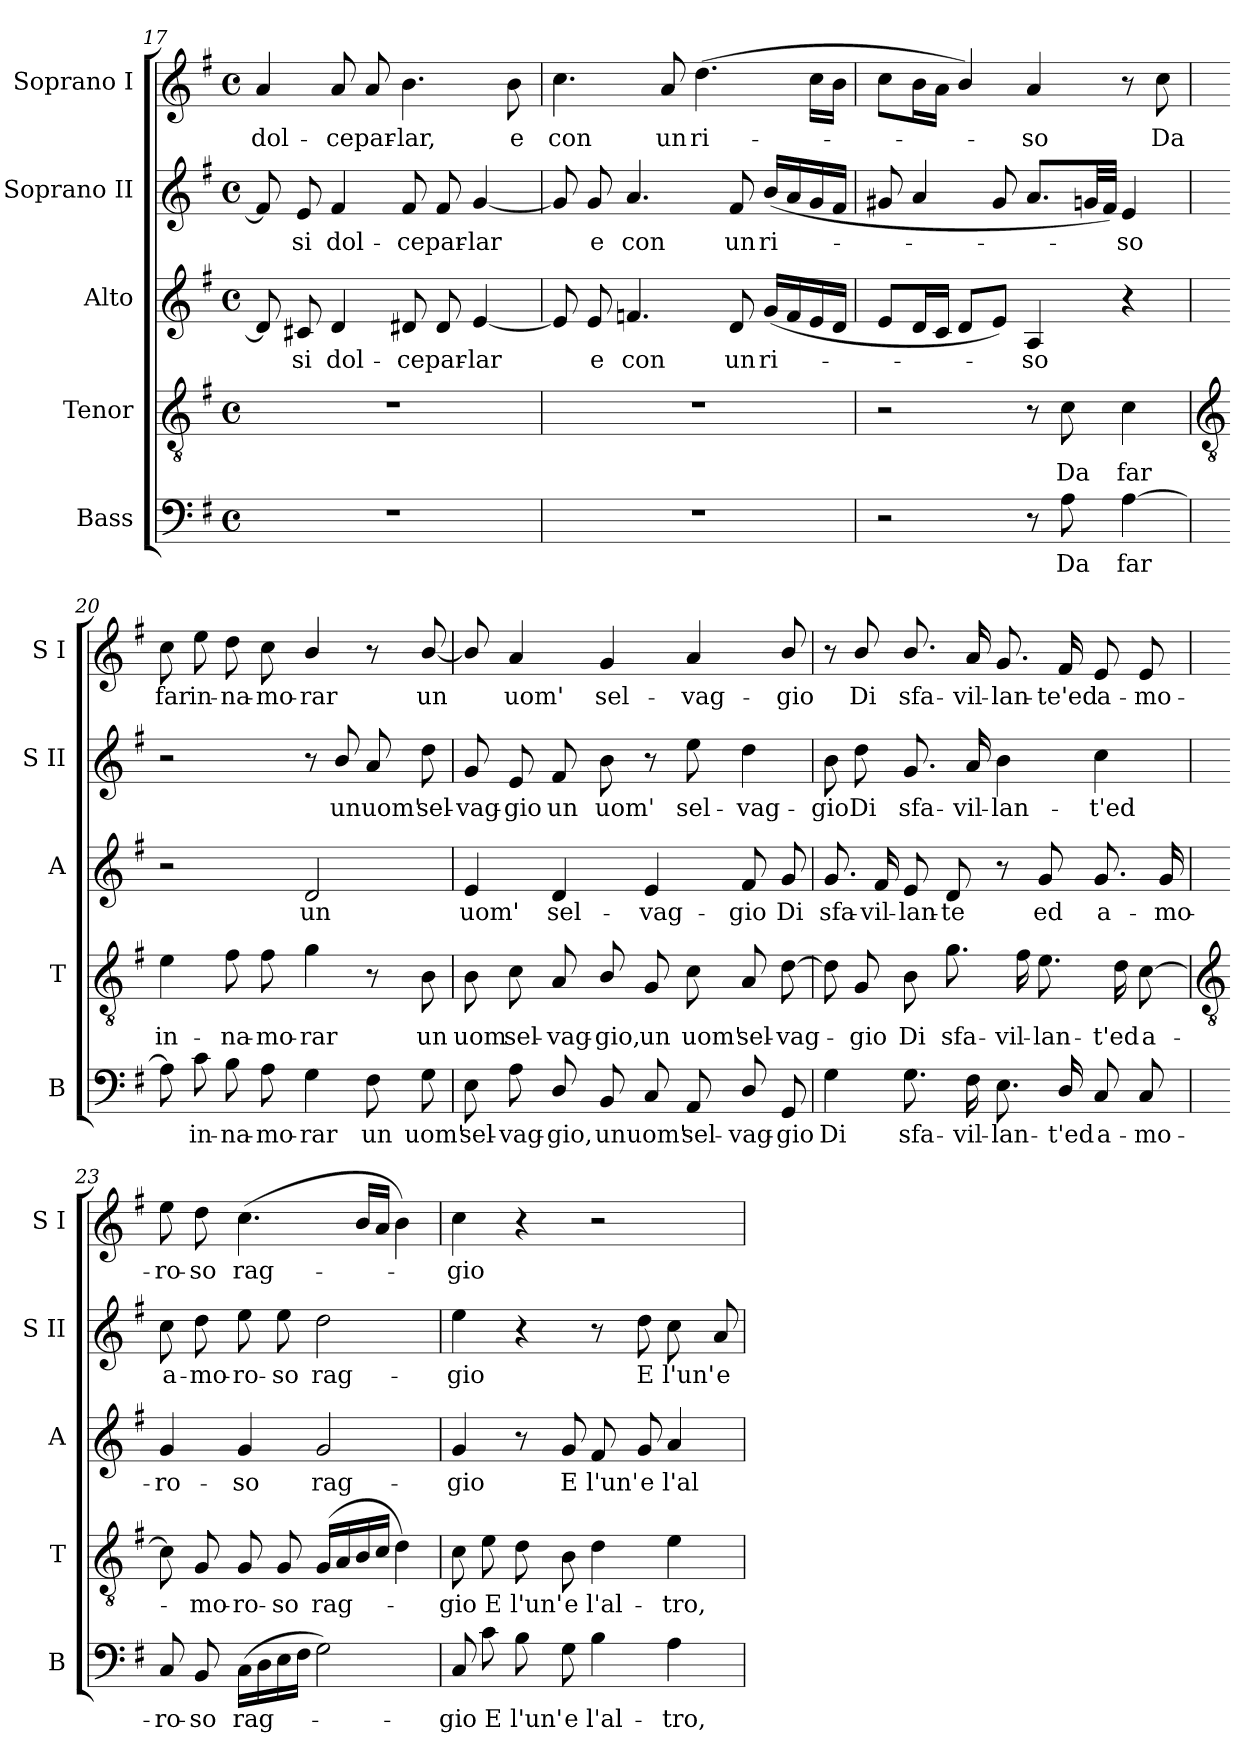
**kern	**text	**kern	**text	**kern	**text	**kern	**text	**kern	**text
*part5	*part5	*part4	*part4	*part3	*part3	*part2	*part2	*part1	*part1
*staff5	*staff5	*staff4	*staff4	*staff3	*staff3	*staff2	*staff2	*staff1	*staff1
*I"Bass	*	*I"Tenor	*	*I"Alto	*	*I"Soprano II	*	*I"Soprano I	*
*I'B	*	*I'T	*	*I'A	*	*I'S II	*	*I'S I	*
!!LO:LB:g=z
*clefF4	*	*clefGv2	*	*clefG2	*	*clefG2	*	*clefG2	*
*k[f#]	*	*k[f#]	*	*k[f#]	*	*k[f#]	*	*k[f#]	*
*G:	*	*G:	*	*G:	*	*G:	*	*G:	*
*M4/4	*	*M4/4	*	*M4/4	*	*M4/4	*	*M4/4	*
*met(c)	*	*met(c)	*	*met(c)	*	*met(c)	*	*met(c)	*
=17	=17	=17	=17	=17	=17	=17	=17	=17	=17
!	!	!	!	!	!	!	!	!	!LO:LY:b
1r	.	1r	.	8d]	.	8f#]	.	4a	dol-
!	!	!	!	!	!LO:LY:b	!	!LO:LY:b	!	!
.	.	.	.	8c#X	si	8e	si	.	.
!	!	!	!	!	!LO:LY:b	!	!LO:LY:b	!	!LO:LY:b
.	.	.	.	4d	dol-	4f#	dol-	8a	-ce
!	!	!	!	!	!	!	!	!	!LO:LY:b
.	.	.	.	.	.	.	.	8a	par-
!	!	!	!	!	!LO:LY:b	!	!LO:LY:b	!	!LO:LY:b
.	.	.	.	8d#X	-ce	8f#	-ce	4.b	-lar,
!	!	!	!	!	!LO:LY:b	!	!LO:LY:b	!	!
.	.	.	.	8d#	par-	8f#	par-	.	.
!	!	!	!	!	!LO:LY:b	!	!LO:LY:b	!	!
.	.	.	.	[4e	-lar	[4g	-lar	.	.
!	!	!	!	!	!	!	!	!	!LO:LY:b
.	.	.	.	.	.	.	.	8b	e
=18	=18	=18	=18	=18	=18	=18	=18	=18	=18
!	!	!	!	!	!	!	!	!	!LO:LY:b
1r	.	1r	.	8e]	.	8g]	.	4.cc	con
!	!	!	!	!	!LO:LY:b	!	!LO:LY:b	!	!
.	.	.	.	8e	e	8g	e	.	.
!	!	!	!	!	!LO:LY:b	!	!LO:LY:b	!	!
.	.	.	.	4.fn	con	4.a	con	.	.
!	!	!	!	!	!	!	!	!	!LO:LY:b
.	.	.	.	.	.	.	.	8a	un
!	!	!	!	!	!	!	!	!	!LO:LY:b
.	.	.	.	.	.	.	.	(>4.dd	ri-
!	!	!	!	!	!LO:LY:b	!	!LO:LY:b	!	!
.	.	.	.	8d	un	8f#	un	.	.
!	!	!	!	!	!LO:LY:b	!	!LO:LY:b	!	!
.	.	.	.	(<16gLL	ri-	(<16bLL	ri-	.	.
.	.	.	.	16f	.	16a	.	.	.
.	.	.	.	16e	.	16g	.	16ccLL	.
.	.	.	.	16dJJ	.	16f#JJ	.	16bJJ	.
=19	=19	=19	=19	=19	=19	=19	=19	=19	=19
2r	.	2r	.	8eL	.	8g#X	.	8ccL	.
.	.	.	.	16dL	.	4a	.	16bL	.
.	.	.	.	16cJJ	.	.	.	16aJJ	.
.	.	.	.	8dL	.	.	.	4b/)	.
.	.	.	.	8eJ)	.	8g#	.	.	.
!	!	!	!	!	!LO:LY:b	!	!	!	!LO:LY:b
8r	.	8r	.	4A	so	8.aL	.	4a	so
!	!LO:LY:b	!	!LO:LY:b	!	!	!	!	!	!
8A	Da	8c	Da	.	.	.	.	.	.
.	.	.	.	.	.	32gnLL	.	.	.
.	.	.	.	.	.	32f#JJJ)	.	.	.
!	!LO:LY:b	!	!LO:LY:b	!	!	!	!LO:LY:b	!	!
[4A	far	4c	far	4r	.	4e	so	8r	.
!	!	!	!	!	!	!	!	!	!LO:LY:b
.	.	.	.	.	.	.	.	8cc	Da
!!LO:LB:g=z
=20	=20	=20	=20	=20	=20	=20	=20	=20	=20
*	*	*clefGv2	*	*	*	*	*	*	*
!	!	!	!LO:LY:b	!	!	!	!	!	!LO:LY:b
8A]	.	4e	in-	2r	.	2r	.	8cc	far
!	!LO:LY:b	!	!	!	!	!	!	!	!LO:LY:b
8c	in-	.	.	.	.	.	.	8ee	in-
!	!LO:LY:b	!	!LO:LY:b	!	!	!	!	!	!LO:LY:b
8B	-na-	8f#	-na-	.	.	.	.	8dd	-na-
!	!LO:LY:b	!	!LO:LY:b	!	!	!	!	!	!LO:LY:b
8A	-mo-	8f#	-mo-	.	.	.	.	8cc	-mo-
!	!LO:LY:b	!	!LO:LY:b	!	!LO:LY:b	!	!	!	!LO:LY:b
4G	-rar	4g	-rar	2d	un	8r	.	4b/	-rar
!	!	!	!	!	!	!	!LO:LY:b	!	!
.	.	.	.	.	.	8b/	un	.	.
!	!LO:LY:b	!	!	!	!	!	!LO:LY:b	!	!
8F#	un	8r	.	.	.	8a	uom'	8r	.
!	!LO:LY:b	!	!LO:LY:b	!	!	!	!LO:LY:b	!	!LO:LY:b
8G	uom'	8B	un	.	.	8dd	sel-	[8b/	un
=21	=21	=21	=21	=21	=21	=21	=21	=21	=21
!	!LO:LY:b	!	!LO:LY:b	!	!LO:LY:b	!	!LO:LY:b	!	!
8E	sel-	8B	uom	4e	uom'	8g	-vag-	8b/]	.
!	!LO:LY:b	!	!LO:LY:b	!	!	!	!LO:LY:b	!	!LO:LY:b
8A	-vag-	8c	sel-	.	.	8e	-gio	4a	uom'
!	!LO:LY:b	!	!LO:LY:b	!	!LO:LY:b	!	!LO:LY:b	!	!
8D/	-gio,	8A	-vag-	4d	sel-	8f#	un	.	.
!	!LO:LY:b	!	!LO:LY:b	!	!	!	!LO:LY:b	!	!LO:LY:b
8BB	un	8B/	-gio,	.	.	8b	uom'	4g	sel-
!	!LO:LY:b	!	!LO:LY:b	!	!LO:LY:b	!	!	!	!
8C	uom'	8G	un	4e	-vag-	8r	.	.	.
!	!LO:LY:b	!	!LO:LY:b	!	!	!	!LO:LY:b	!	!LO:LY:b
8AA	sel-	8c	uom'	.	.	8ee	sel-	4a	-vag-
!	!LO:LY:b	!	!LO:LY:b	!	!LO:LY:b	!	!LO:LY:b	!	!
8D/	-vag-	8A	sel-	8f#	-gio	4dd	-vag-	.	.
!	!LO:LY:b	!	!LO:LY:b	!	!LO:LY:b	!	!	!	!LO:LY:b
8GG	-gio	[8d	-vag-	8g	Di	.	.	8b/	-gio
=22	=22	=22	=22	=22	=22	=22	=22	=22	=22
!	!LO:LY:b	!	!	!	!LO:LY:b	!	!LO:LY:b	!	!
4G	Di	8d]	.	8.g	sfa-	8b	-gio	8r	.
!	!	!	!LO:LY:b	!	!	!	!LO:LY:b	!	!LO:LY:b
.	.	8G	gio	.	.	8dd	Di	8b/	Di
!	!	!	!	!	!LO:LY:b	!	!	!	!
.	.	.	.	16f#	-vil-	.	.	.	.
!	!LO:LY:b	!	!LO:LY:b	!	!LO:LY:b	!	!LO:LY:b	!	!LO:LY:b
8.G	sfa-	8B	Di	8e	-lan-	8.g	sfa-	8.b/	sfa-
!	!	!	!LO:LY:b	!	!LO:LY:b	!	!	!	!
.	.	8.g	sfa-	8d	-te	.	.	.	.
!	!LO:LY:b	!	!	!	!	!	!LO:LY:b	!	!LO:LY:b
16F#	-vil-	.	.	.	.	16a	-vil-	16a	-vil-
!	!LO:LY:b	!	!	!	!	!	!LO:LY:b	!	!LO:LY:b
8.E	-lan-	.	.	8r	.	4b	-lan-	8.g	-lan-
!	!	!	!LO:LY:b	!	!	!	!	!	!
.	.	16f#	-vil-	.	.	.	.	.	.
!	!	!	!LO:LY:b	!	!LO:LY:b	!	!	!	!
.	.	8.e	-lan-	8g	ed	.	.	.	.
!	!LO:LY:b	!	!	!	!	!	!	!	!LO:LY:b
16D/	-t'ed	.	.	.	.	.	.	16f#	-te'ed
!	!LO:LY:b	!	!	!	!LO:LY:b	!	!LO:LY:b	!	!LO:LY:b
8C	a-	.	.	8.g	a-	4cc	-t'ed	8e	a-
!	!	!	!LO:LY:b	!	!	!	!	!	!
.	.	16d	-t'ed	.	.	.	.	.	.
!	!LO:LY:b	!	!LO:LY:b	!	!	!	!	!	!LO:LY:b
8C	-mo-	[8c	a-	.	.	.	.	8e	-mo-
!	!	!	!	!	!LO:LY:b	!	!	!	!
.	.	.	.	16g	-mo-	.	.	.	.
!!LO:LB:g=z
=23	=23	=23	=23	=23	=23	=23	=23	=23	=23
*	*	*clefGv2	*	*	*	*	*	*	*
!	!LO:LY:b	!	!	!	!LO:LY:b	!	!LO:LY:b	!	!LO:LY:b
8C	-ro-	8c]	.	4g	-ro-	8cc	a-	8ee	-ro-
!	!LO:LY:b	!	!LO:LY:b	!	!	!	!LO:LY:b	!	!LO:LY:b
8BB	-so	8G	mo-	.	.	8dd	-mo-	8dd	-so
!	!LO:LY:b	!	!LO:LY:b	!	!LO:LY:b	!	!LO:LY:b	!	!LO:LY:b
(>16CLL	rag-	8G	-ro-	4g	-so	8ee	-ro-	(>4.cc	rag-
16D	.	.	.	.	.	.	.	.	.
!	!	!	!LO:LY:b	!	!	!	!LO:LY:b	!	!
16E	.	8G	-so	.	.	8ee	-so	.	.
16F#JJ	.	.	.	.	.	.	.	.	.
!	!	!	!LO:LY:b	!	!LO:LY:b	!	!LO:LY:b	!	!
2G)	.	(<16GLL	rag-	2g	rag-	2dd	rag-	.	.
.	.	16A	.	.	.	.	.	.	.
.	.	16B	.	.	.	.	.	16bLL	.
.	.	16cJJ	.	.	.	.	.	16aJJ	.
.	.	4d)	.	.	.	.	.	4b)	.
=24	=24	=24	=24	=24	=24	=24	=24	=24	=24
!	!LO:LY:b	!	!LO:LY:b	!	!LO:LY:b	!	!LO:LY:b	!	!LO:LY:b
8C	gio	8c	gio	4g	-gio	4ee	-gio	4cc	gio
!	!LO:LY:b	!	!LO:LY:b	!	!	!	!	!	!
8c	E	8e	E	.	.	.	.	.	.
!	!LO:LY:b	!	!LO:LY:b	!	!	!	!	!	!
8B	l'un'	8d	l'un'	8r	.	4r	.	4r	.
!	!LO:LY:b	!	!LO:LY:b	!	!LO:LY:b	!	!	!	!
8G	e	8B	e	8g	E	.	.	.	.
!	!LO:LY:b	!	!LO:LY:b	!	!LO:LY:b	!	!	!	!
4B	l'al-	4d	l'al-	8f#	l'un'	8r	.	2r	.
!	!	!	!	!	!LO:LY:b	!	!LO:LY:b	!	!
.	.	.	.	8g	e	8dd	E	.	.
!	!LO:LY:b	!	!LO:LY:b	!	!LO:LY:b	!	!LO:LY:b	!	!
4A	-tro,	4e	-tro,	4a	l'al-	8cc	l'un'	.	.
!	!	!	!	!	!	!	!LO:LY:b	!	!
.	.	.	.	.	.	8a	e	.	.
=	=	=	=	=	=	=	=	=	=
*-	*-	*-	*-	*-	*-	*-	*-	*-	*-
